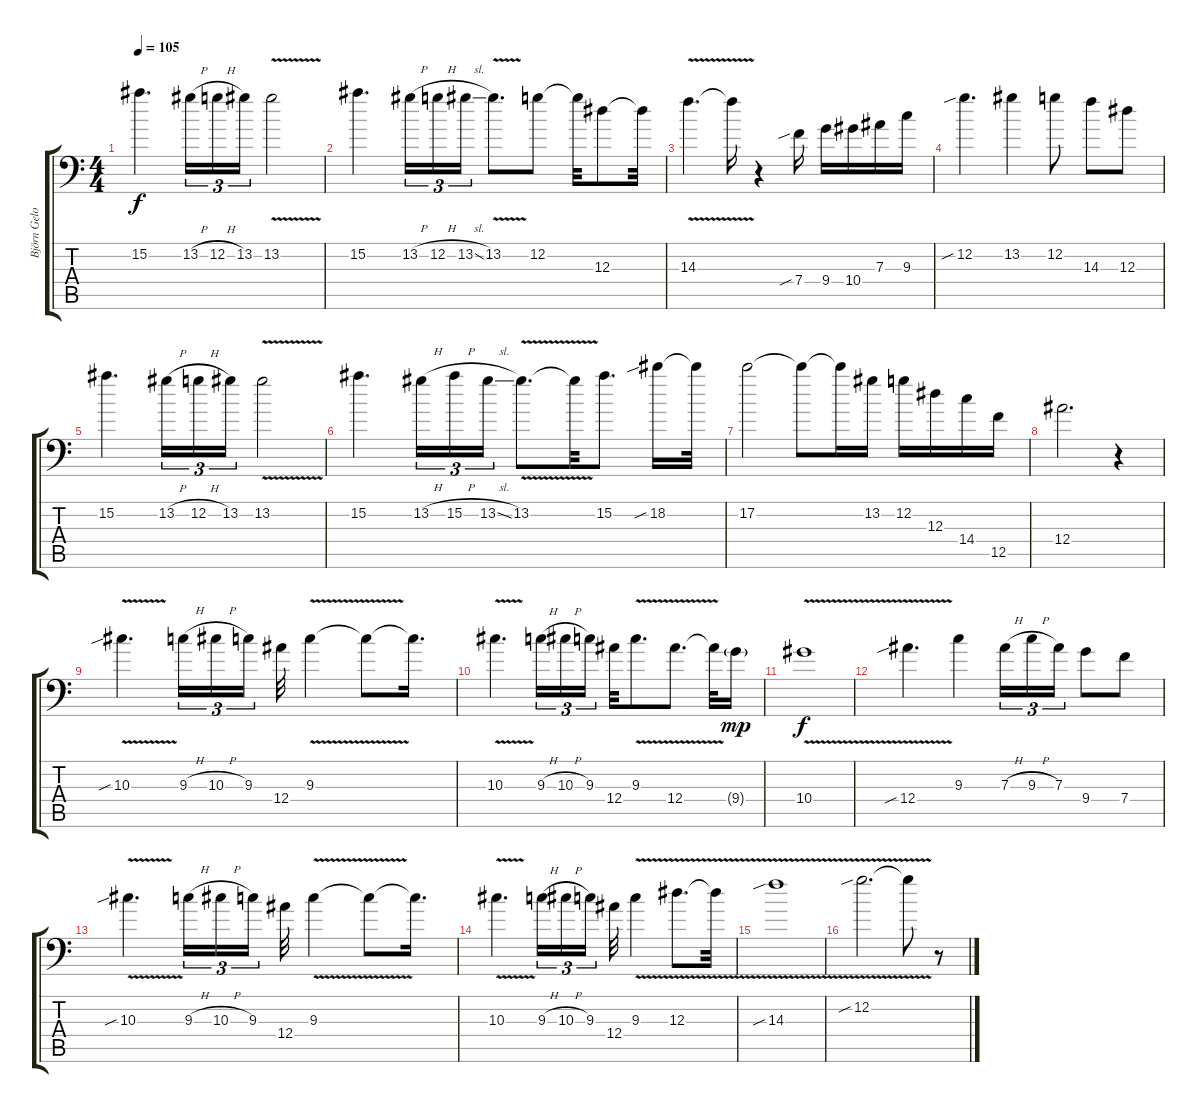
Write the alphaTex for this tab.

\track ("Björn Gelotte" "Björn Gelo") {instrument distortionguitar}
\staff {score tabs}
\tuning (C4 G3 Eb3 Bb2 F2 Bb1) {hide}
\ts (4 4)
\tempo 105
\clef f4
\ks c
15.2.4{d dy f instrument overdrivenguitar} 13.2{h}.16{tu (3 2)} 12.2{h}.16{tu (3 2)} 13.2.16{tu (3 2)} 13.2{v}.2 |
15.2.4{d} 13.2{h}.16{tu (3 2)} 12.2{h}.16{tu (3 2)} 13.2{sl}.16{tu (3 2)} 13.2{v}.8{d} 12.2.8 12.2{t}.32 12.3.8 12.3{t}.32 |
14.3{v}.4{d} 14.3{t}.16 r.4 7.4{sib}.16 9.4.16 10.4.16 7.3.16 9.3.16 |
12.2{sib}.4{d} 13.2.4 12.2.8 14.3.8 12.3.8 |
15.2.4{d} 13.2{h}.16{tu (3 2)} 12.2{h}.16{tu (3 2)} 13.2.16{tu (3 2)} 13.2{v}.2 |
15.2.4{d} 13.2{h}.16{tu (3 2)} 15.2{h}.16{tu (3 2)} 13.2{sl}.16{tu (3 2)} 13.2{v}.8{d} 13.2{t}.32 15.2.8{d} 18.2{sib}.16 18.2{t}.32 |
17.2.2 17.2{t}.8 17.2{t}.16 13.2.16 12.2.16 12.3.16 14.4.16 12.5.16 |
12.4.2{d} r.4{instrument overdrivenguitar} |
10.3{v sib}.4{d} 9.3{h}.16{tu (3 2)} 10.3{h}.16{tu (3 2)} 9.3.16{tu (3 2)} 12.4.32 9.3{v}.4 9.3{t}.8 9.3{t}.16{d} |
10.3{v}.4{d} 9.3{h}.16{tu (3 2)} 10.3{h}.16{tu (3 2)} 9.3.16{tu (3 2)} 12.4.32 9.3{v}.8{d} 12.4{v}.8{d} 12.4{t}.32 9.4{g}.16{dy mp} |
10.4{v}.1{dy f} |
12.4{v sib}.4{d} 9.3.4 7.3{h}.16{tu (3 2)} 9.3{h}.16{tu (3 2)} 7.3.16{tu (3 2)} 9.4.8 7.4.8 |
10.3{v sib}.4{d} 9.3{h}.16{tu (3 2)} 10.3{h}.16{tu (3 2)} 9.3.16{tu (3 2)} 12.4.32 9.3{v}.4 9.3{t}.8 9.3{t}.16{d} |
10.3{v}.4{d} 9.3{h}.16{tu (3 2)} 10.3{h}.16{tu (3 2)} 9.3.16{tu (3 2)} 12.4.32 9.3{v}.4 12.3{v}.8{d} 12.3{t}.32 |
14.3{v sib}.1 |
12.2{v sib}.2{d} 12.2{t}.8 r.8{volume 16 instrument distortionguitar}
